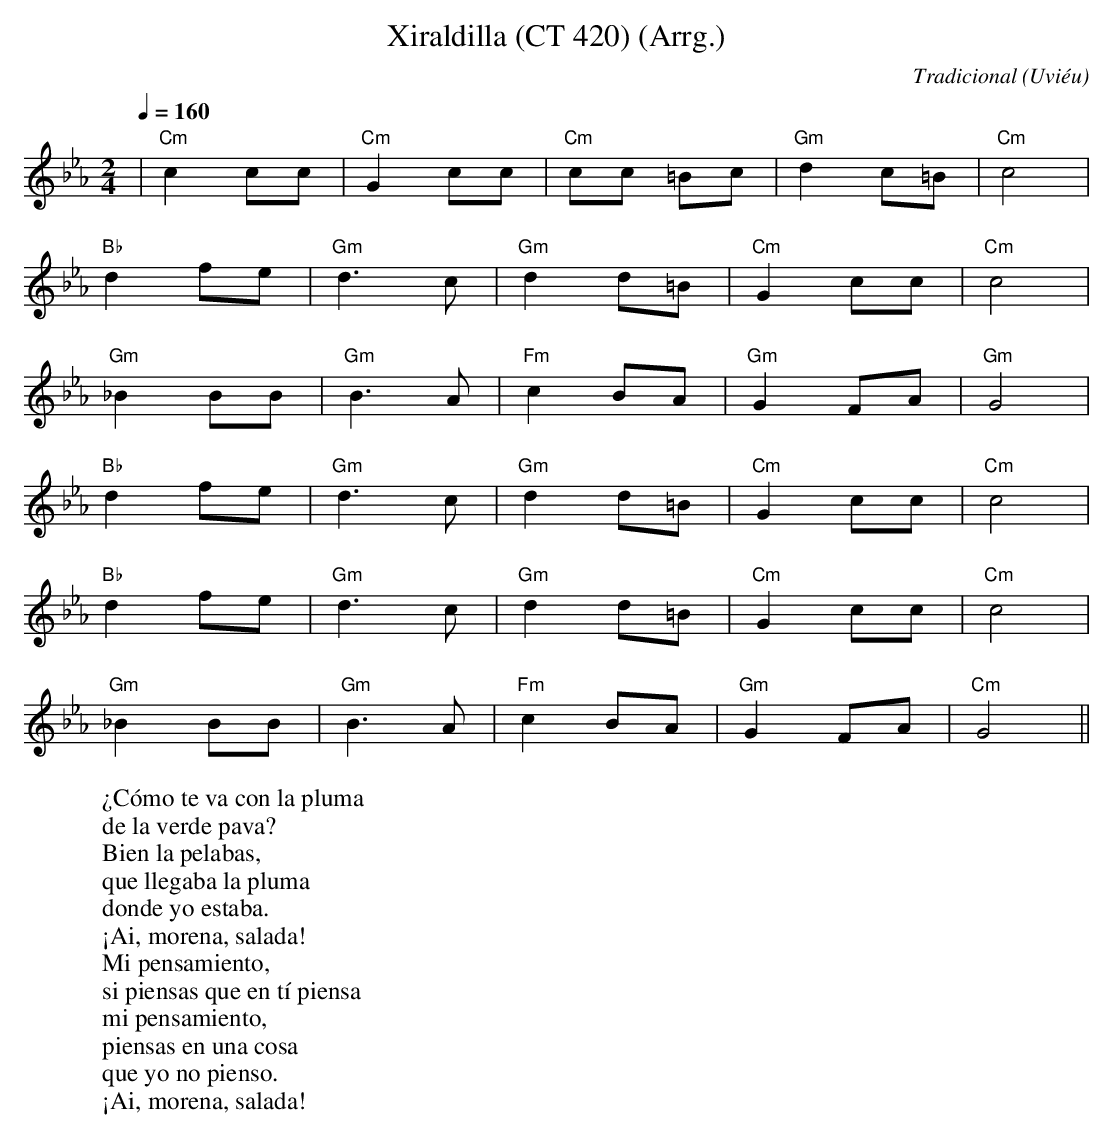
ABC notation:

X:1
T:Xiraldilla (CT 420) (Arrg.)
C:Tradicional
O:Uviéu
M:2/4
L:1/8
Q:1/4=160
K:Cm
|"Cm"c2 cc|"Cm"G2 cc|"Cm"cc =Bc|"Gm"d2 c=B|"Cm"c4|
"Bb"d2 fe|"Gm"d3 c|"Gm"d2 d=B|"Cm"G2 cc|"Cm"c4|
"Gm"_B2 BB|"Gm"B3 A|"Fm"c2 BA|"Gm"G2 FA|"Gm"G4|
"Bb"d2 fe|"Gm"d3 c|"Gm"d2 d=B|"Cm"G2 cc|"Cm"c4|
"Bb"d2 fe|"Gm"d3 c|"Gm"d2 d=B|"Cm"G2 cc|"Cm"c4|
"Gm"_B2 BB|"Gm"B3 A|"Fm"c2 BA|"Gm"G2 FA|"Cm"G4||
W:¿Cómo te va con la pluma
W:de la verde pava?
W:Bien la pelabas,
W:que llegaba la pluma
W:donde yo estaba.
W:¡Ai, morena, salada!
W:Mi pensamiento,
W:si piensas que en tí piensa
W:mi pensamiento,
W:piensas en una cosa
W:que yo no pienso.
W:¡Ai, morena, salada!
W:
